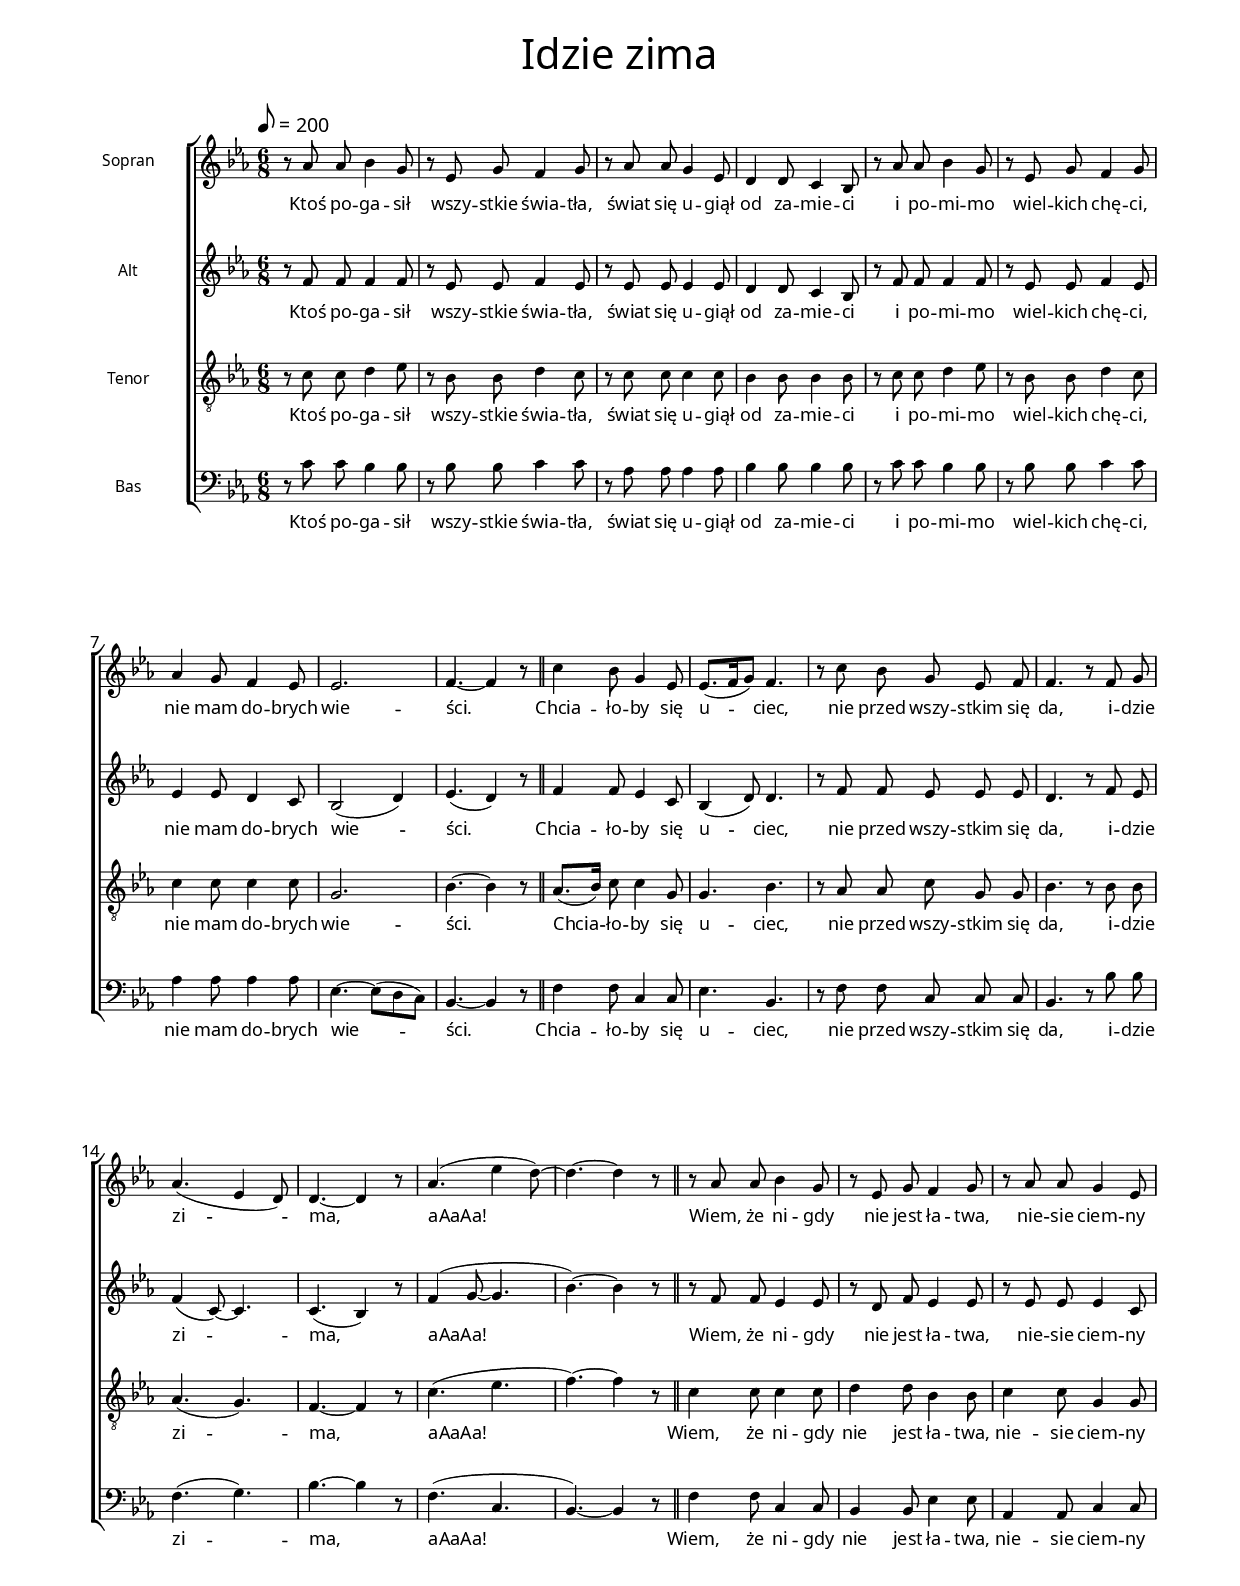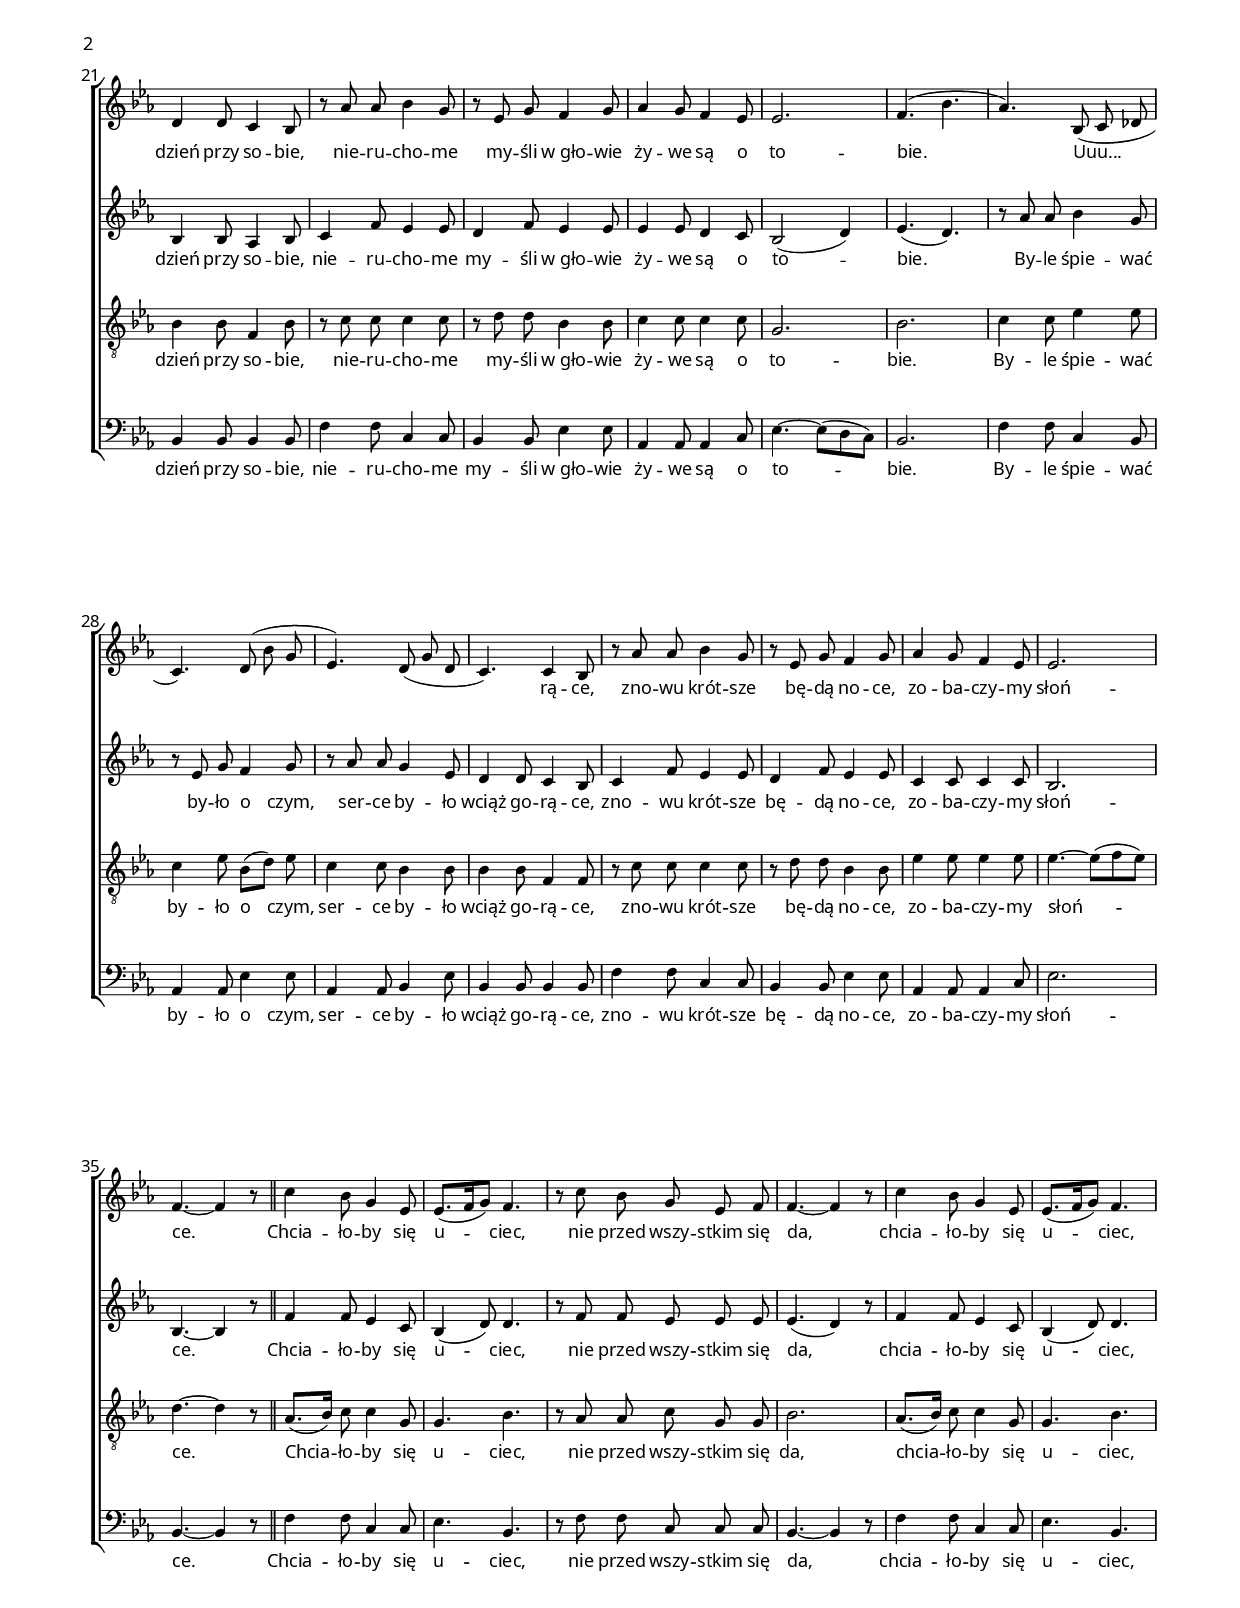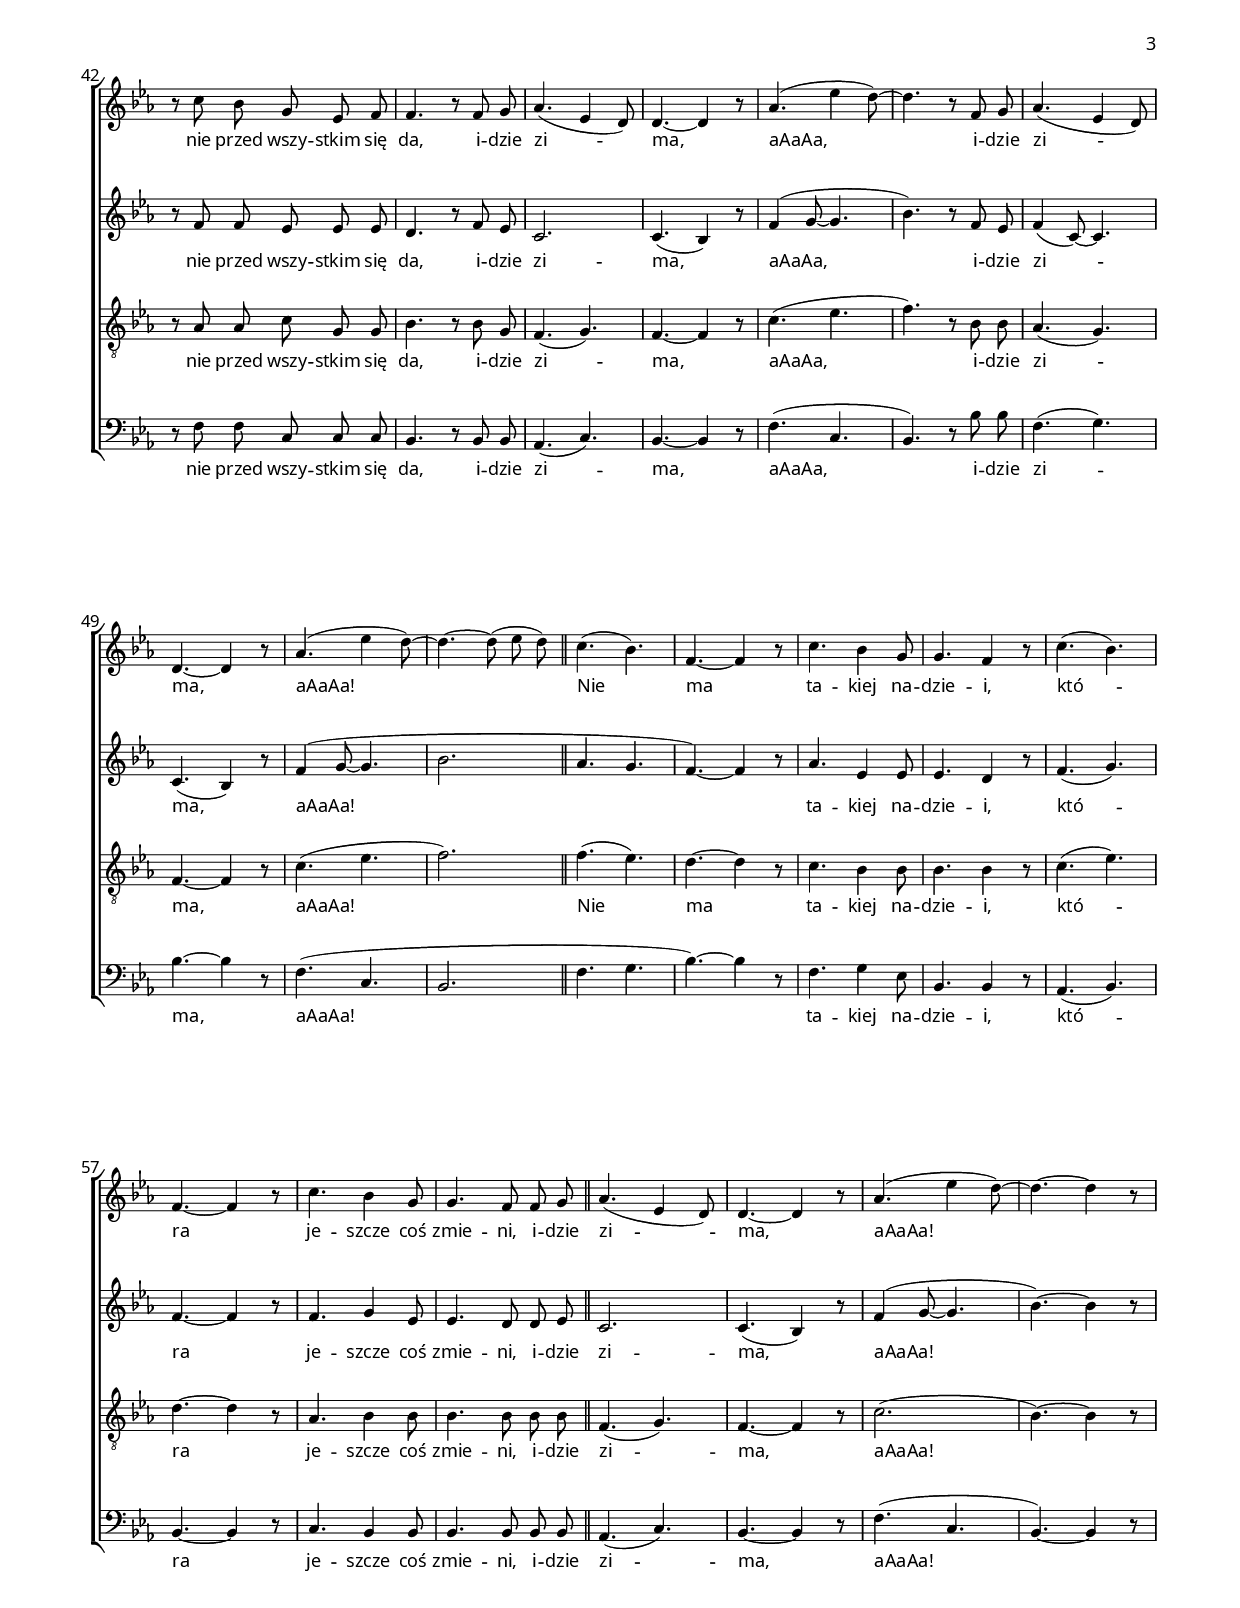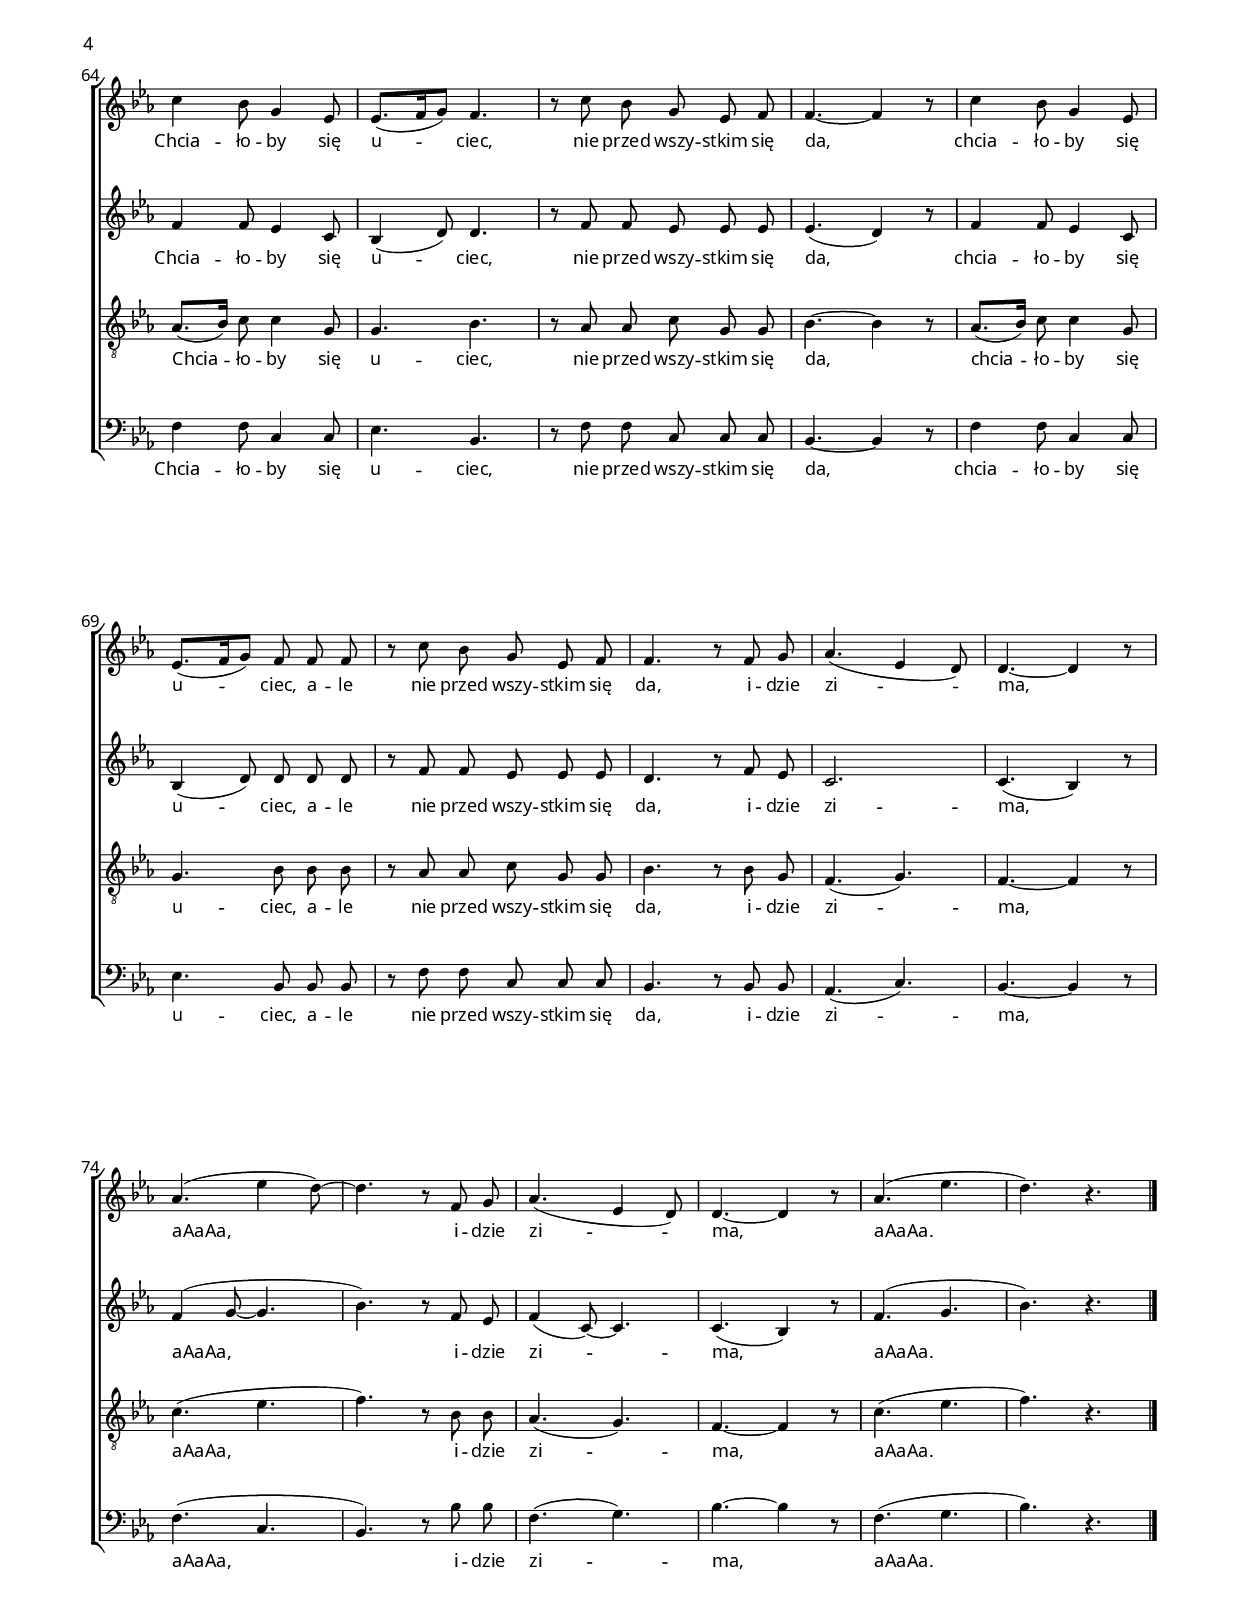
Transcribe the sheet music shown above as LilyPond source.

\version "2.18.2"

\include "../common.ly"

\header {
  title = "Idzie zima"
}

sopNotes = \relative c'' {

\autoBeamOff
\key f \dorian

\time 6/8
\tempo 8 = 200

  r8 as as bes4 g8	% ktoś pogasił
  r8 es g f4 g8		% wszystkie światła,
  
  r8 as as g4 es8	% świat się ugiął
  d4 d8 c4 bes8		% od zamieci
  
  r8 as' as bes4 g8	% i pomimo
  r8 es g f4 g8		% wielkich chęci

  as4 g8 f4 es8		% nie mam dobrych
  es2.			% wie-
  f4.~f4 r8		% ści
  
  \bar "||"

    c'4 bes8 g4 es8	  % Chciałoby się
    es8.[( f16 g8)] f4.	  % uciec
    r8 c' bes g es f	  % nie przed wszystkim się
    f4. r8 f g		  % da, idzie
    
    as4.( es4 d8)	  % zi-
    d4.~d4 r8		  % ma,
    as'4.( es'4 d8)~	  % a~a~a
    d4.~d4 r8
    
  \bar "||"
  
  r8 as as bes4 g8	% wiem, że nigdy
  r8 es g f4 g8		% nie jest łatwa
  
  r8 as as g4 es8	% niesie ciemny
  d4 d8 c4 bes8		% dzień przy sobie
  
  r8 as' as bes4 g8	% nieruchome
  r8 es g f4 g8		% myśli w głowie

  as4 g8 f4 es8		% żywe są o
  es2.			% to-
  f4.( bes4.		% bie
  
  as) bes,8( c des
  c4.) d8( bes' g
  es4.) d8( g d
  c4.) c4 bes8
  
  r8 as' as bes4 g8	% znowu krótsze
  r8 es g f4 g8		% będą noce
  
  as4 g8 f4 es8		% zobaczymy
  es2.			% słoń-
  f4.~f4 r8		% ce
  
  \bar "||"

    c'4 bes8 g4 es8	  % chciałoby się
    es8.[( f16 g8)] f4.	  % uciec
    r8 c' bes g es f	  % nie przed wszystkim się
    f4.~f4 r8		  % da
    
    c'4 bes8 g4 es8	  % chciałoby się
    es8.[( f16 g8)] f4.	  %{uciec %} \pageBreak
    r8 c' bes g es f	  % nie przed wszystkim się
    f4. r8 f g		  % da, idzie
    
    as4.( es4 d8)	  % zi-
    d4.~d4 r8		  % ma
    as'4.( es'4 d8)~	  % aaa,
    d4. r8 f,8 g		  % idzie
    as4.( es4 d8)	  % zi-
    d4.~d4 r8		  % ma
    as'4.( es'4 d8)~	  % aaa,
    d4.~d8( es d)
    
  \bar "||"
  
  c4.( bes)		% nie
  f~f4 r8		% ma
  
  c'4. bes4 g8		% takiej na-
  g4. f4 r8		% dziei
  
  c'4.( bes)		% któ-
  f~f4 r8		% ra
  
  c'4. bes4 g8		% jeszcze coś
  g4. f8 f g		% zmieni, idzie
  
  
  \bar "||"
  
    as4.( es4 d8)	  % zi-
    d4.~d4 r8		  % ma
    as'4.( es'4 d8)~	  % aaa
    d4.~d4 r8 \pageBreak
    
    c4 bes8 g4 es8	  % chciałoby się
    es8.[( f16 g8)] f4.	  % uciec
    r8 c' bes g es f	  % nie przed wszystkim się
    f4.~f4 r8		  % da
    
    c'4 bes8 g4 es8	  % chciałoby się
    es8.[( f16 g8)] f8 f f	  % uciec, ale
    r8 c' bes g es f	  % nie przed wszystkim się
    f4. r8 f g		  % da, idzie
    
    as4.( es4 d8)	  % zi-
    d4.~d4 r8		  % ma
    as'4.( es'4 d8)~	  % aaa
    d4. r8 f, g		  % idzie
    as4.( es4 d8)	  % zi-
    d4.~d4 r8		  % ma
    as'4.( es' d) r	  % aaa
    
  \bar "|."

}

altNotes = \relative c' {

\autoBeamOff
\key f \dorian

  r8 f f f4 f8
  r8 es es f4 es8
  r8 es es es4 es8
  d4 d8 c4 bes8
  
  r8 f' f f4 f8
  r8 es es f4 es8
  es4 es8 d4 c8
  bes2( d4)
  es4.( d4) r8
  
    f4 f8 es4 c8
    bes4( d8) d4.
    r8 f f es es es
    d4. r8 f es
    
    f4( c8)~c4.
    c4.( bes4) r8
    f'4( g8~g4.
    bes)~bes4 r8
    
  r8 f f es4 es8
  r8 d f es4 es8
  r8 es es es4 c8
  bes4 bes8 as4 bes8
  
  c4 f8 es4 es8
  d4 f8 es4 es8
  es4 es8 d4 c8
  bes2( d4)
  es4.( d)
  
  r8 as' as bes4 g8
  r8 es g f4 g8
  r8 as as g4 es8
  d4 d8 c4 bes8
  
  c4 f8 es4 es8
  d4 f8 es4 es8
  c4 c8 c4 c8
  bes2.
  bes4.~bes4 r8
  
    f'4 f8 es4 c8
    bes4( d8) d4.
    r8 f f es es es
    es4.( d4) r8
    
    f4 f8 es4 c8
    bes4( d8) d4.
    r8 f f es es es
    d4. r8 f es
    
    c2.
    c4.( bes4) r8
    f'4( g8~g4.
    bes4.) r8 f es
    
    f4( c8)~c4.
    c( bes4) r8
    f'4( g8~g4. bes2.
    
  as4. g
  f)~f4 r8
  
  as4. es4 es8
  es4. d4 r8
  
  f4.( g)
  f~f4 r8
  
  f4. g4 es8
  es4. d8 d es
  
    c2.
    c4.( bes4) r8
    f'4( g8~g4.
    bes4.)~bes4 r8
    
    f4 f8 es4 c8
    bes4( d8) d4.
    r8 f f es es es
    es4.( d4) r8
    
    f4 f8 es4 c8
    bes4( d8) d d d
    r f f es es es
    d4. r8 f es
    
    c2.
    c4.( bes4) r8
    f'4( g8~g4.
    bes) r8 f es
    f4( c8)~c4.
    c( bes4) r8
    f'4.( g
    bes) r

}

tenNotes = \relative c' {

\autoBeamOff
\key f \dorian

  r8 c c d4 es8
  r8 bes bes d4 c8
  r8 c c c4 c8
  bes4 bes8 bes4 bes8
  
  r8 c c d4 es8
  r8 bes bes d4 c8
  c4 c8 c4 c8
  g2.
  bes4.~bes4 r8
  
    as8.[( bes16)] c8 c4 g8
    g4. bes
    r8 as as c g g
    bes4. r8 bes bes
    
    as4.( g)
    f~f4 r8
    c'4.( es
    f)~f4 r8
    
  c4 c8 c4 c8
  d4 d8 bes4 bes8
  c4 c8 g4 g8
  bes4 bes8 f4 bes8
  
  r8 c c c4 c8
  r8 d d bes4 bes8
  c4 c8 c4 c8
  g2.
  bes
  
  c4 c8 es4 es8
  c4 es8 bes8[( d)] es
  c4 c8 bes4 bes8
  bes4 bes8 f4 f8
  
  r8 c' c c4 c8
  r8 d d bes4 bes8
  es4 es8 es4 es8
  es4.~es8[( f es)]
  d4.~d4 r8
  
    as8.[( bes16)] c8 c4 g8
    g4. bes
    r8 as as c g g
    bes2.
    
    as8.[( bes16)] c8 c4 g8
    g4. bes
    r8 as as c g g
    bes4. r8 bes g
    
    f4.( g)
    f~f4 r8
    c'4.( es
    f) r8 bes, bes
    
    as4.( g)
    f~f4 r8
    c'4.( es
    f2.)
    
  f4.( es)
  d~d4 r8
  
  c4. bes4 bes8
  bes4. bes4 r8
  
  c4.( es)
  d4.~d4 r8
  
  as4. bes4 bes8
  bes4. bes8 bes bes
  
  f4.( g)
  f~f4 r8
  
  c'2.(
  bes4.)~bes4 r8
  
    as8.[( bes16)] c8 c4 g8
    g4. bes
    r8 as as c g g
    bes4.~bes4 r8
    
    as8.[( bes16)] c8 c4 g8
    g4. bes8 bes bes
    r8 as as c g g
    bes4. r8 bes g
    
    f4.( g)
    f~f4 r8
    c'4.( es
    f) r8 bes, bes
    
    as4.( g)
    f~f4 r8
    c'4.( es
    f) r

}

basNotes = \relative c' {

\autoBeamOff
\key f \dorian

  r8 c c bes4 bes8
  r8 bes bes c4 c8
  r8 as as as4 as8
  bes4 bes8 bes4 bes8
  
  r8 c c bes4 bes8
  r8 bes bes c4 c8
  as4 as8 as4 as8
  es4.~es8[( d c)]
  bes4.~bes4 r8
  
    f'4 f8 c4 c8
    es4. bes
    r8 f' f c c c
    bes4. r8 bes' bes
    f4.( g)
    bes~bes4 r8
    f4.( c
    bes)~bes4 r8
    
  f'4 f8 c4 c8
  bes4 bes8 es4 es8
  as,4 as8 c4 c8
  bes4 bes8 bes4 bes8
  
  f'4 f8 c4 c8
  bes4 bes8 es4 es8
  as,4 as8 as4 c8
  es4.~es8[( d c)]
  bes2.
  
  f'4 f8 c4 bes8
  as4 as8 es'4 es8
  as,4 as8 bes4 es8
  bes4 bes8 bes4 bes8
  
  f'4 f8 c4 c8
  bes4 bes8 es4 es8
  as,4 as8 as4 c8
  es2.
  bes4.~bes4 r8
  
    f'4 f8 c4 c8
    es4. bes
    r8 f' f c c c
    bes4.~bes4 r8
    
    f'4 f8 c4 c8
    es4. bes
    r8 f' f c c c
    bes4. r8 bes bes
    
    as4.( c)
    bes~bes4 r8
    f'4.( c
    bes) r8 bes' bes
    
    f4.( g)
    bes~bes4 r8
    f4.( c
    bes2.
    
  f'4. g
  bes)~bes4 r8
  
  f4. g4 es8
  bes4. bes4 r8
  
  as4.( bes)
  bes~bes4 r8
  
  c4. bes4 bes8
  bes4. bes8 bes bes
  
    as4.( c)
    bes~bes4 r8
    f'4.( c
    bes)~bes4 r8
    
    f'4 f8 c4 c8
    es4. bes
    r8 f' f c c c
    bes4.~bes4 r8
    
    f'4 f8 c4 c8
    es4. bes8 bes bes
    r8 f' f c c c
    bes4. r8 bes bes
    
    as4.( c)
    bes~bes4 r8
    f'4.( c
    bes) r8 bes' bes
    
    f4.( g)
    bes~bes4 r8
    f4.( g
    bes) r

}


lyricsS = \lyricmode {
  
  Ktoś po -- ga -- sił wszy -- stkie świa -- tła,
  świat się u -- giął od za -- mie -- ci
  i po -- mi -- mo wiel -- kich chę -- ci,
  nie mam do -- brych wie -- ści.

    Chcia -- ło -- by się u -- ciec,
    nie przed wszy -- stkim się da,

    i -- dzie zi -- ma, aAaAa!

  Wiem, że ni -- gdy nie jest ła -- twa,
  nie -- sie ciem -- ny dzień przy so -- bie,
  nie -- ru -- cho -- me my -- śli "w gło" -- wie
  ży -- we są o to -- bie.
  
  Uuu… _ _ rą -- ce,
  zno -- wu krót -- sze bę -- dą no -- ce,
  zo -- ba -- czy -- my słoń -- ce.

    Chcia -- ło -- by się u -- ciec,
    nie przed wszy -- stkim się da,
    
    chcia -- ło -- by się u -- ciec,
    nie przed wszy -- stkim się da,
    
    i -- dzie zi -- ma, aAaAa,
    i -- dzie zi -- ma, aAaAa!

  Nie ma ta -- kiej na -- dzie -- i,
  któ -- ra je -- szcze coś zmie -- ni,
  
    i -- dzie zi -- ma, aAaAa!
    
    Chcia -- ło -- by się u -- ciec,
    nie przed wszy -- stkim się da,
    
    chcia -- ło -- by się u -- ciec, a -- le
    nie przed wszy -- stkim się da,
    
    i -- dzie zi -- ma, aAaAa,
    i -- dzie zi -- ma, aAaAa.

}

lyricsA = \lyricmode {
  
  Ktoś po -- ga -- sił wszy -- stkie świa -- tła,
  świat się u -- giął od za -- mie -- ci
  i po -- mi -- mo wiel -- kich chę -- ci,
  nie mam do -- brych wie -- ści.

    Chcia -- ło -- by się u -- ciec,
    nie przed wszy -- stkim się da,

    i -- dzie zi -- ma, aAaAa!

  Wiem, że ni -- gdy nie jest ła -- twa,
  nie -- sie ciem -- ny dzień przy so -- bie,
  nie -- ru -- cho -- me my -- śli "w gło" -- wie
  ży -- we są o to -- bie.
  
  By -- le śpie -- wać by -- ło o czym,
  ser -- ce by -- ło wciąż go -- rą -- ce,
  zno -- wu krót -- sze bę -- dą no -- ce,
  zo -- ba -- czy -- my słoń -- ce.

    Chcia -- ło -- by się u -- ciec,
    nie przed wszy -- stkim się da,
    
    chcia -- ło -- by się u -- ciec,
    nie przed wszy -- stkim się da,
    
    i -- dzie zi -- ma, aAaAa,
    i -- dzie zi -- ma, aAaAa!

  ta -- kiej na -- dzie -- i,
  któ -- ra je -- szcze coś zmie -- ni,
  
    i -- dzie zi -- ma, aAaAa!
    
    Chcia -- ło -- by się u -- ciec,
    nie przed wszy -- stkim się da,
    
    chcia -- ło -- by się u -- ciec, a -- le
    nie przed wszy -- stkim się da,
    
    i -- dzie zi -- ma, aAaAa,
    i -- dzie zi -- ma, aAaAa.

}

lyricsT = \lyricmode {
  
  Ktoś po -- ga -- sił wszy -- stkie świa -- tła,
  świat się u -- giął od za -- mie -- ci
  i po -- mi -- mo wiel -- kich chę -- ci,
  nie mam do -- brych wie -- ści.

    Chcia -- ło -- by się u -- ciec,
    nie przed wszy -- stkim się da,

    i -- dzie zi -- ma, aAaAa!

  Wiem, że ni -- gdy nie jest ła -- twa,
  nie -- sie ciem -- ny dzień przy so -- bie,
  nie -- ru -- cho -- me my -- śli "w gło" -- wie
  ży -- we są o to -- bie.
  
  By -- le śpie -- wać by -- ło o czym,
  ser -- ce by -- ło wciąż go -- rą -- ce,
  zno -- wu krót -- sze bę -- dą no -- ce,
  zo -- ba -- czy -- my słoń -- ce.

    Chcia -- ło -- by się u -- ciec,
    nie przed wszy -- stkim się da,
    
    chcia -- ło -- by się u -- ciec,
    nie przed wszy -- stkim się da,
    
    i -- dzie zi -- ma, aAaAa,
    i -- dzie zi -- ma, aAaAa!

  Nie ma ta -- kiej na -- dzie -- i,
  któ -- ra je -- szcze coś zmie -- ni,
  
    i -- dzie zi -- ma, aAaAa!
    
    Chcia -- ło -- by się u -- ciec,
    nie przed wszy -- stkim się da,
    
    chcia -- ło -- by się u -- ciec, a -- le
    nie przed wszy -- stkim się da,
    
    i -- dzie zi -- ma, aAaAa,
    i -- dzie zi -- ma, aAaAa.

}

lyricsB = \lyricmode {

}

\score {
  <<
    \new ChoirStaff <<
      \new Voice = Sop { 
        \set Staff.instrumentName = "Sopran"
        \sopNotes }
        \new Lyrics \lyricsto "Sop" \lyricsS
      \new Voice = Alt {
        \set Staff.instrumentName = "Alt"
        \altNotes }
        \new Lyrics \lyricsto "Alt" \lyricsA
      \new Voice = Ten {
        \set Staff.instrumentName = "Tenor"
        \clef "treble_8"
        \tenNotes }
        \new Lyrics \lyricsto "Ten" \lyricsT
      \new Voice = Bas {
        \set Staff.instrumentName = "Bas"
        \clef bass
        \basNotes }
        \new Lyrics \lyricsto "Bas" \lyricsA
    >>
  >>

  \layout { }

}
